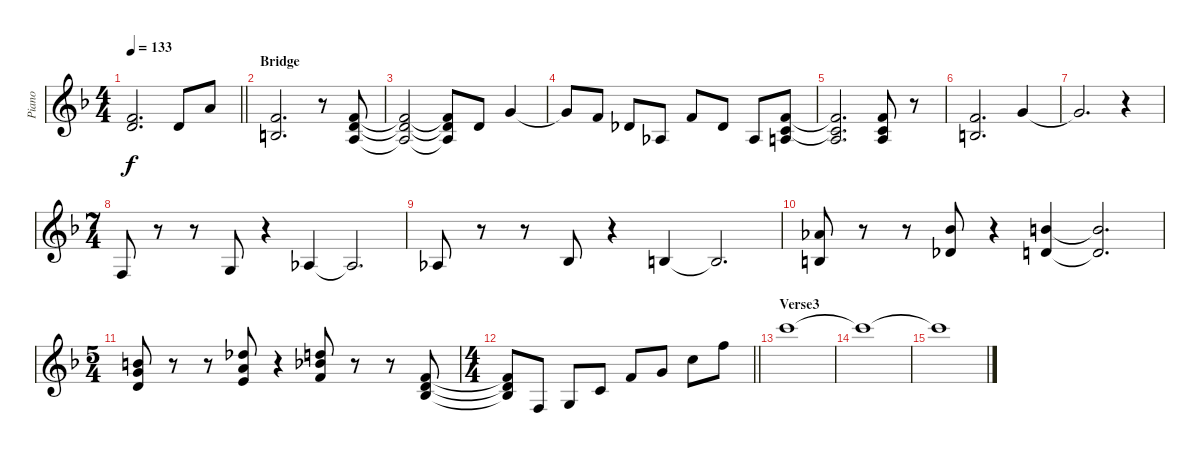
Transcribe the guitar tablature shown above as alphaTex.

\track ("Piano" "Piano") {instrument electricpiano1}
\staff {score}
\tuning (E5 B4 G4 D4 A3 E3) {hide}
\ts (4 4)
\tempo 133
\clef g2
\barLineRight lightlight
\ks f
(3.4{t} 5.5{t}).2{d dy f} 0.4.8 2.3.8 |
\section ("" "Bridge")
(3.4 2.5).2{d} r.8 (0.4 0.5 13.6).8 |
(0.4{t} 0.5{t} 13.6{t}).2 (0.4{t} 0.5{t} 13.6{t}).8 0.4.8 0.3.4 |
0.3{t}.8 3.4.8 4.5.8 4.6.8 3.4.8 4.5.8 4.6.8 (3.4 0.5 8.6).8 |
(3.4{t} 0.5 8.6{t}).2{d} (3.4 0.5 8.6).8 r.8 |
(3.4 2.5).2{d} 0.3.4 |
0.3{t}.2{d} r.4 |
\ts (7 4)
1.6.8 r.8 r.8 3.6.8 r.4 4.6.4 4.6{t}.2{d} |
4.6.8 r.8 r.8 1.5.8 r.4 2.5.4 2.5{t}.2{d} |
(1.3 2.5).8 r.8 r.8 (3.3 4.5).8 r.4 (0.2 0.4).4 (0.2{t} 0.4{t}).2{d} |
\ts (5 4)
(0.2 0.3 0.4).8 r.8 r.8 (2.2 2.3 2.4).8 r.4 (3.2 3.3 3.4).8 r.8 r.8 (0.4 8.5 6.6).8 |
\ts (4 4)
\barLineRight lightlight
(0.4{t} 8.5{t} 6.6{t}).8 1.6.8 3.6.8 3.5.8 3.4.8 0.3.8 1.2.8 1.1.8 |
\section ("" "Verse3")
8.1.1 |
8.1{t}.1 |
8.1{t}.1
